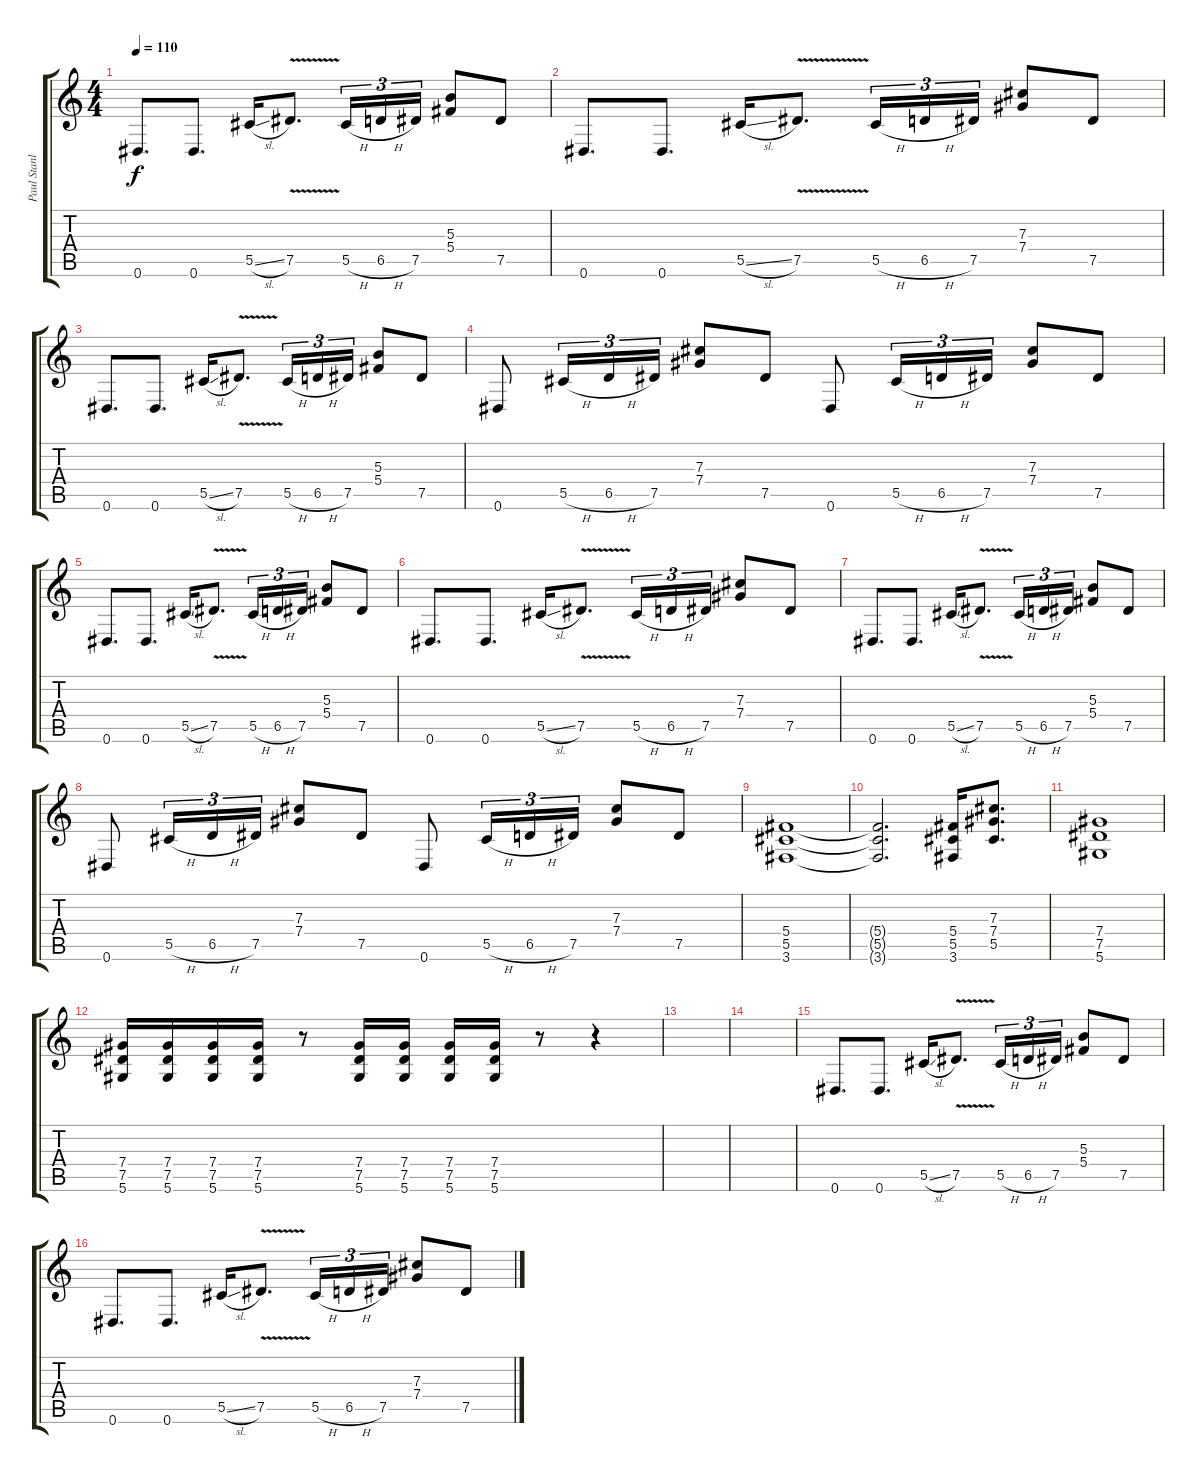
\track ("Paul Stanley" "Paul Stanl") {instrument distortionguitar}
\staff {score tabs}
\tuning (Eb4 Bb3 Gb3 Db3 Ab2 Eb2) {hide}
\ts (4 4)
\tempo 110
\clef g2
\ks c
0.6.8{d dy f} 0.6.8{d} 5.5{sl}.16 7.5{v}.8{d} 5.5{h}.16{tu (3 2)} 6.5{h}.16{tu (3 2)} 7.5.16{tu (3 2)} (5.3 5.4).8 7.5.8 |
0.6.8{d} 0.6.8{d} 5.5{sl}.16 7.5{v}.8{d} 5.5{h}.16{tu (3 2)} 6.5{h}.16{tu (3 2)} 7.5.16{tu (3 2)} (7.3 7.4).8 7.5.8 |
0.6.8{d} 0.6.8{d} 5.5{sl}.16 7.5{v}.8{d} 5.5{h}.16{tu (3 2)} 6.5{h}.16{tu (3 2)} 7.5.16{tu (3 2)} (5.3 5.4).8 7.5.8 |
0.6.8 5.5{h}.16{tu (3 2)} 6.5{h}.16{tu (3 2)} 7.5.16{tu (3 2)} (7.3 7.4).8 7.5.8 0.6.8 5.5{h}.16{tu (3 2)} 6.5{h}.16{tu (3 2)} 7.5.16{tu (3 2)} (7.3 7.4).8 7.5.8 |
0.6.8{d} 0.6.8{d} 5.5{sl}.16 7.5{v}.8{d} 5.5{h}.16{tu (3 2)} 6.5{h}.16{tu (3 2)} 7.5.16{tu (3 2)} (5.3 5.4).8 7.5.8 |
0.6.8{d} 0.6.8{d} 5.5{sl}.16 7.5{v}.8{d} 5.5{h}.16{tu (3 2)} 6.5{h}.16{tu (3 2)} 7.5.16{tu (3 2)} (7.3 7.4).8 7.5.8 |
0.6.8{d} 0.6.8{d} 5.5{sl}.16 7.5{v}.8{d} 5.5{h}.16{tu (3 2)} 6.5{h}.16{tu (3 2)} 7.5.16{tu (3 2)} (5.3 5.4).8 7.5.8 |
0.6.8 5.5{h}.16{tu (3 2)} 6.5{h}.16{tu (3 2)} 7.5.16{tu (3 2)} (7.3 7.4).8 7.5.8 0.6.8 5.5{h}.16{tu (3 2)} 6.5{h}.16{tu (3 2)} 7.5.16{tu (3 2)} (7.3 7.4).8 7.5.8 |
(5.4 5.5 3.6).1 |
(5.4{t} 5.5{t} 3.6{t}).2{d} (5.4 5.5 3.6).16 (7.3 7.4 5.5).8{d} |
(7.4 7.5 5.6).1 |
(7.4 7.5 5.6).16 (7.4 7.5 5.6).16 (7.4 7.5 5.6).16 (7.4 7.5 5.6).16 r.8 (7.4 7.5 5.6).16 (7.4 7.5 5.6).16 (7.4 7.5 5.6).16 (7.4 7.5 5.6).16 r.8 r.4 |
|
|
0.6.8{d} 0.6.8{d} 5.5{sl}.16 7.5{v}.8{d} 5.5{h}.16{tu (3 2)} 6.5{h}.16{tu (3 2)} 7.5.16{tu (3 2)} (5.3 5.4).8 7.5.8 |
0.6.8{d} 0.6.8{d} 5.5{sl}.16 7.5{v}.8{d} 5.5{h}.16{tu (3 2)} 6.5{h}.16{tu (3 2)} 7.5.16{tu (3 2)} (7.3 7.4).8 7.5.8
